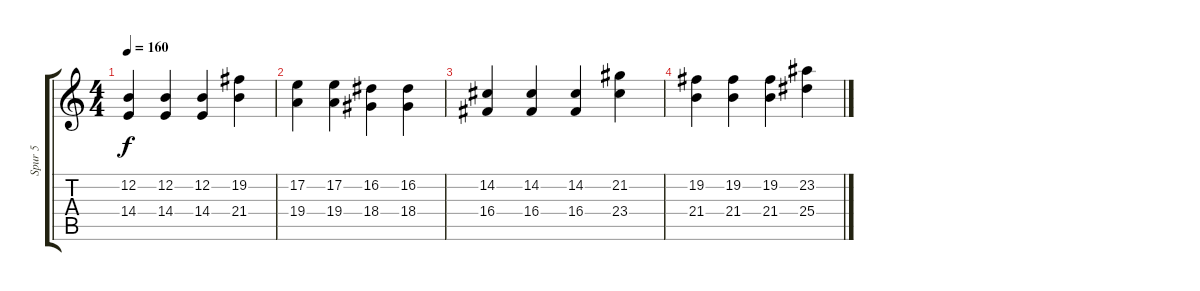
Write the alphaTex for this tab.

\track ("Spur 5" "Spur 5") {instrument acousticgrandpiano}
\staff {score tabs}
\tuning (E4 B3 G3 D3 A2 E2) {hide}
\ts (4 4)
\tempo 160
\clef g2
\ks c
(12.2 14.4).4{dy f} (12.2 14.4).4 (12.2 14.4).4 (19.2 21.4).4 |
(17.2 19.4).4 (17.2 19.4).4 (16.2 18.4).4 (16.2 18.4).4 |
(14.2 16.4).4 (14.2 16.4).4 (14.2 16.4).4 (21.2 23.4).4 |
(19.2 21.4).4 (19.2 21.4).4 (19.2 21.4).4 (23.2 25.4).4
